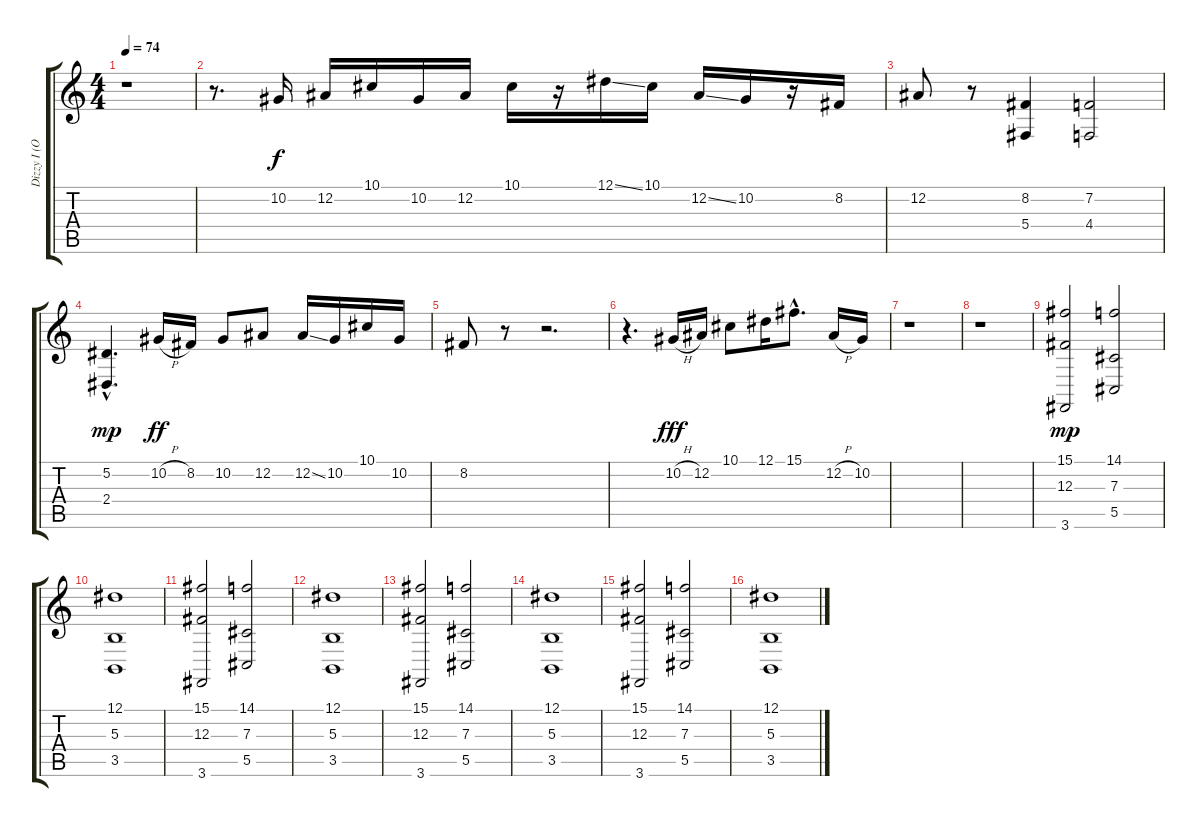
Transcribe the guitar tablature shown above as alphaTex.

\track ("Dizzy I (Organ)" "Dizzy I (O") {instrument synthstrings1}
\staff {score tabs}
\tuning (Eb4 Bb3 Gb3 Db3 Ab2 Eb2) {hide}
\ts (4 4)
\tempo 74
\clef g2
\ks c
r.1{dy f} |
r.8{d} 10.2.16 12.2.16 10.1.16 10.2.16 12.2.16 10.1.16 r.16 12.1{ss}.16 10.1.16 12.2{ss}.16 10.2.16 r.16 8.2.16 |
12.2.8 r.8 (8.2 5.4).4 (7.2 4.4).2 |
(5.2{hac} 2.4{hac}).4{d dy mp} 10.2{h}.16{dy ff} 8.2.16 10.2.8 12.2.8 12.2{ss}.16 10.2.16 10.1.16 10.2.16 |
8.2.8 r.8 r.2{d} |
r.4{d} 10.2{h}.16{dy fff} 12.2.16 10.1.8 12.1.16 15.1{hac}.8{d} 12.2{h}.16 10.2.16 |
r.1 |
r.1 |
(15.1 12.3 3.6).2{dy mp} (14.1 7.3 5.5).2 |
(12.1 5.3 3.5).1 |
(15.1 12.3 3.6).2 (14.1 7.3 5.5).2 |
(12.1 5.3 3.5).1 |
(15.1 12.3 3.6).2 (14.1 7.3 5.5).2 |
(12.1 5.3 3.5).1 |
(15.1 12.3 3.6).2 (14.1 7.3 5.5).2 |
(12.1 5.3 3.5).1
